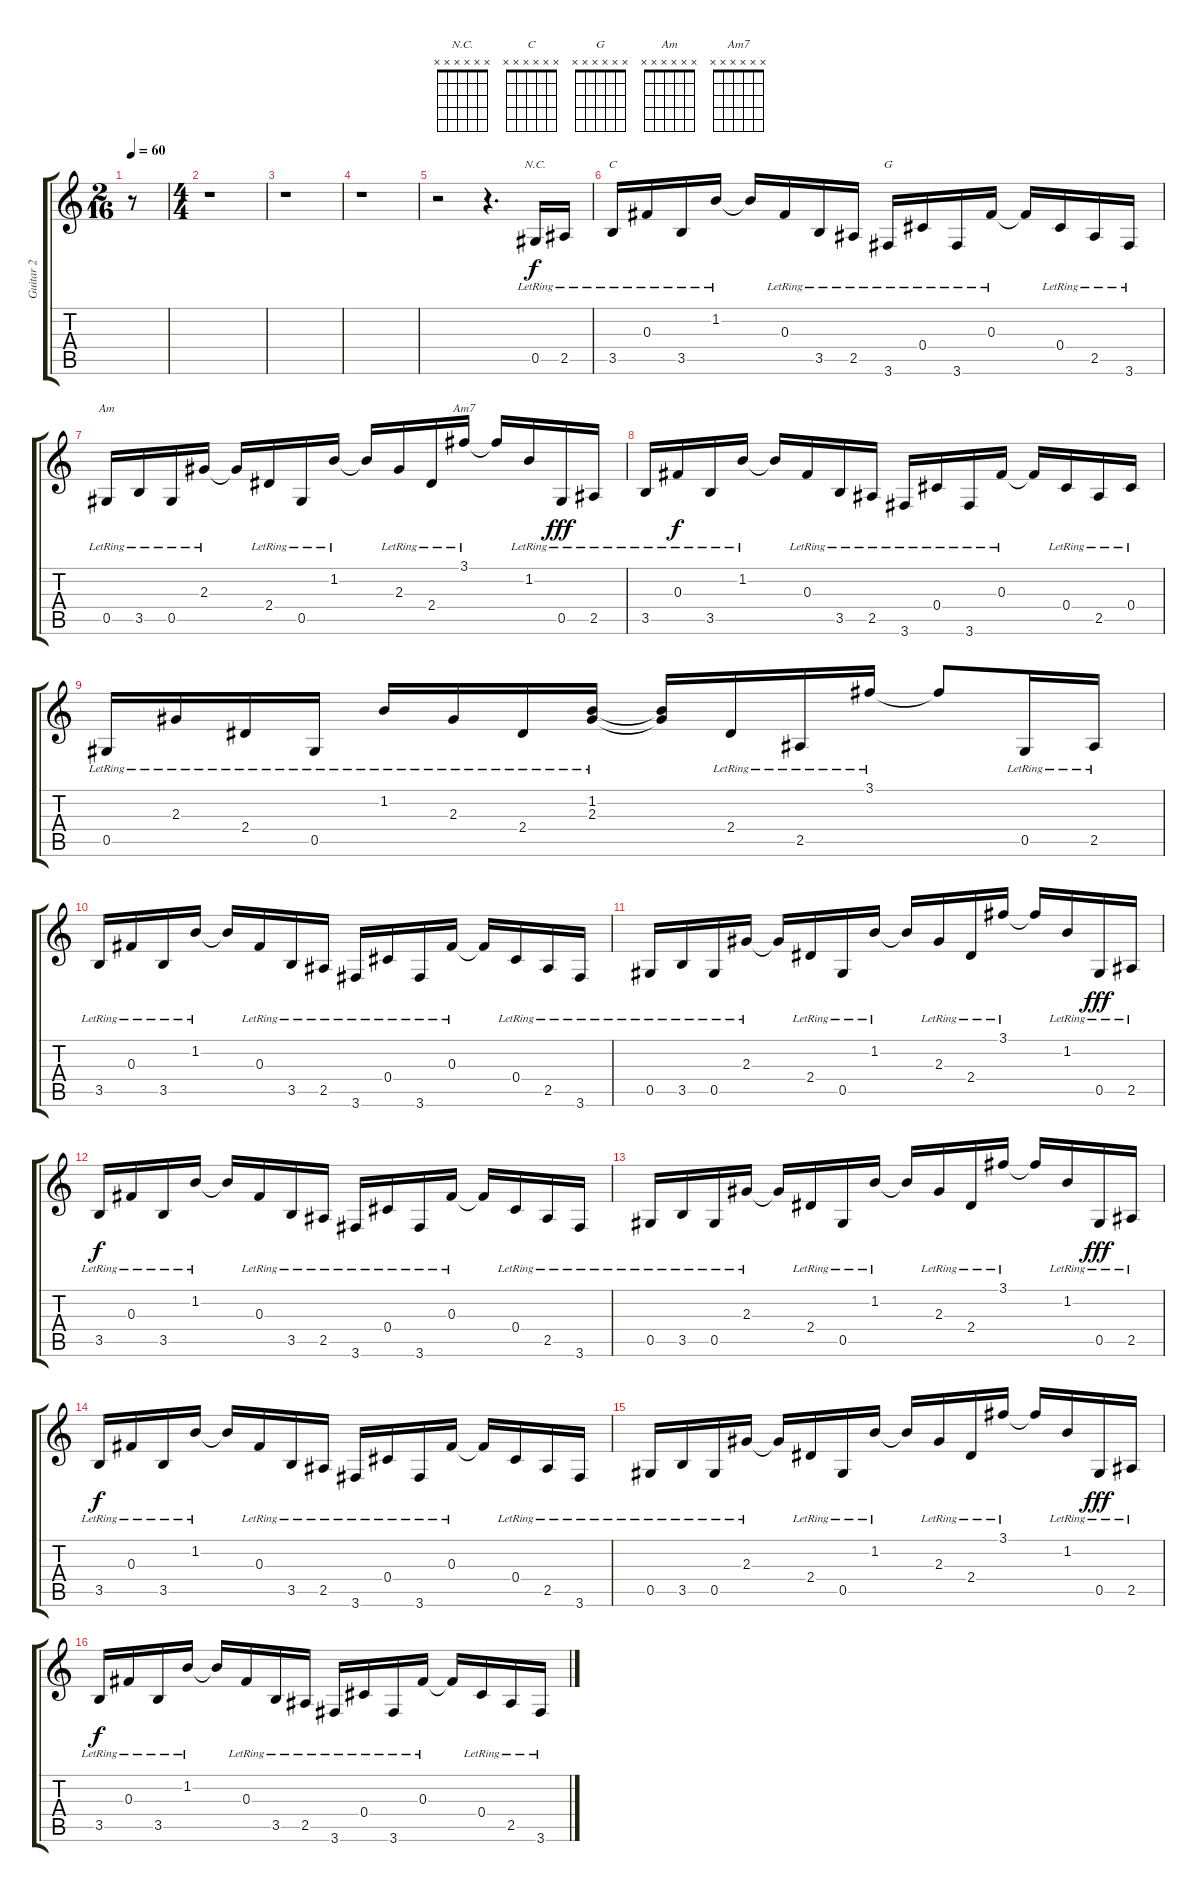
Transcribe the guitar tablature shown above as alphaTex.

\track ("Guitar 2" "Guitar 2") {instrument electricguitarclean}
\staff {score tabs}
\tuning (Eb4 Bb3 Gb3 Db3 Ab2 Eb2) {hide}
\chord ("N.C." x x x x x x)
\chord ("C" x x x x x x)
\chord ("G" x x x x x x)
\chord ("Am" x x x x x x)
\chord ("Am7" x x x x x x)
\ts (2 16)
\tempo 60
\clef g2
\ks c
r.8{dy f instrument electricguitarclean} |
\ts (4 4)
r.1 |
r.1 |
r.1 |
r.2 r.4{d} 0.5{lr}.16{ch "N.C."} 2.5{lr}.16 |
3.5{lr}.16{ch "C"} 0.3{lr}.16 3.5{lr}.16 1.2{lr}.16 1.2{t}.16 0.3{lr}.16 3.5{lr}.16 2.5{lr}.16 3.6{lr}.16{ch "G"} 0.4{lr}.16 3.6{lr}.16 0.3{lr}.16 0.3{t}.16 0.4{lr}.16 2.5{lr}.16 3.6{lr}.16 |
0.5{lr}.16{ch "Am"} 3.5{lr}.16 0.5{lr}.16 2.3{lr}.16 2.3{t}.16 2.4{lr}.16 0.5{lr}.16 1.2{lr}.16 1.2{t}.16 2.3{lr}.16 2.4{lr}.16 3.1{lr}.16{ch "Am7"} 3.1{t}.16 1.2{lr}.16 0.5{lr}.16{dy fff} 2.5{lr}.16 |
3.5{lr}.16 0.3{lr}.16{dy f} 3.5{lr}.16 1.2{lr}.16 1.2{t}.16 0.3{lr}.16 3.5{lr}.16 2.5{lr}.16 3.6{lr}.16 0.4{lr}.16 3.6{lr}.16 0.3{lr}.16 0.3{t}.16 0.4{lr}.16 2.5{lr}.16 0.4{lr}.16 |
0.5{lr}.16 2.3{lr}.16 2.4{lr}.16 0.5{lr}.16 1.2{lr}.16 2.3{lr}.16 2.4{lr}.16 (1.2{lr} 2.3{lr}).16 (1.2{t} 2.3{t}).16 2.4{lr}.16 2.5{lr}.16 3.1{lr}.16 3.1{t}.8 0.5{lr}.16 2.5{lr}.16 |
3.5{lr}.16 0.3{lr}.16 3.5{lr}.16 1.2{lr}.16 1.2{t}.16 0.3{lr}.16 3.5{lr}.16 2.5{lr}.16 3.6{lr}.16 0.4{lr}.16 3.6{lr}.16 0.3{lr}.16 0.3{t}.16 0.4{lr}.16 2.5{lr}.16 3.6{lr}.16 |
0.5{lr}.16 3.5{lr}.16 0.5{lr}.16 2.3{lr}.16 2.3{t}.16 2.4{lr}.16 0.5{lr}.16 1.2{lr}.16 1.2{t}.16 2.3{lr}.16 2.4{lr}.16 3.1{lr}.16 3.1{t}.16 1.2{lr}.16 0.5{lr}.16{dy fff} 2.5{lr}.16 |
3.5{lr}.16{dy f} 0.3{lr}.16 3.5{lr}.16 1.2{lr}.16 1.2{t}.16 0.3{lr}.16 3.5{lr}.16 2.5{lr}.16 3.6{lr}.16 0.4{lr}.16 3.6{lr}.16 0.3{lr}.16 0.3{t}.16 0.4{lr}.16 2.5{lr}.16 3.6{lr}.16 |
0.5{lr}.16 3.5{lr}.16 0.5{lr}.16 2.3{lr}.16 2.3{t}.16 2.4{lr}.16 0.5{lr}.16 1.2{lr}.16 1.2{t}.16 2.3{lr}.16 2.4{lr}.16 3.1{lr}.16 3.1{t}.16 1.2{lr}.16 0.5{lr}.16{dy fff} 2.5{lr}.16 |
3.5{lr}.16{dy f} 0.3{lr}.16 3.5{lr}.16 1.2{lr}.16 1.2{t}.16 0.3{lr}.16 3.5{lr}.16 2.5{lr}.16 3.6{lr}.16 0.4{lr}.16 3.6{lr}.16 0.3{lr}.16 0.3{t}.16 0.4{lr}.16 2.5{lr}.16 3.6{lr}.16 |
0.5{lr}.16 3.5{lr}.16 0.5{lr}.16 2.3{lr}.16 2.3{t}.16 2.4{lr}.16 0.5{lr}.16 1.2{lr}.16 1.2{t}.16 2.3{lr}.16 2.4{lr}.16 3.1{lr}.16 3.1{t}.16 1.2{lr}.16 0.5{lr}.16{dy fff} 2.5{lr}.16 |
3.5{lr}.16{dy f} 0.3{lr}.16 3.5{lr}.16 1.2{lr}.16 1.2{t}.16 0.3{lr}.16 3.5{lr}.16 2.5{lr}.16 3.6{lr}.16 0.4{lr}.16 3.6{lr}.16 0.3{lr}.16 0.3{t}.16 0.4{lr}.16 2.5{lr}.16 3.6{lr}.16
